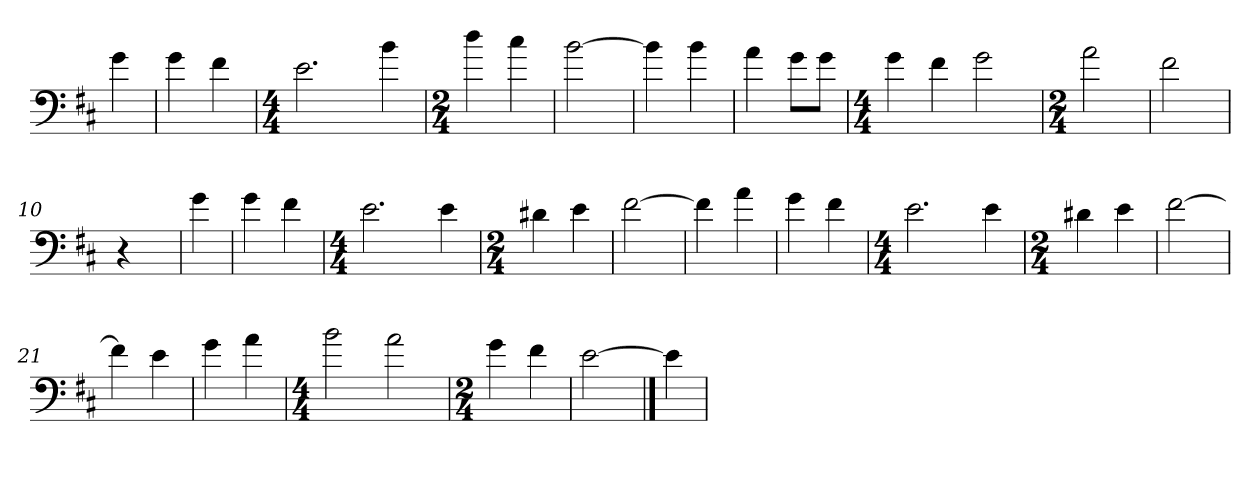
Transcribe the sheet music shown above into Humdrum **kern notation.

**kern
*part1
*staff1
*clefF4
*k[f#c#]
=
4g
=1
4g
4f#
=2
*M4/4
2.e
4b
=3
*M2/4
4dd
4cc#
=4
[2b
=5
4b]
4b
=6
4a
8g\L
8g\J
=7
*M4/4
4g
4f#
2g
=8
*M2/4
2a
=9
2f#
=10y
4r
=11
4g
=12
4g
4f#
=13
*M4/4
2.e
4e
=14
*M2/4
4d#X
4e
=15
[2f#
=16
4f#]
4a
=17
4g
4f#
=18
*M4/4
2.e
4e
=19
*M2/4
4d#X
4e
=20
[2f#
=21
4f#]
4e
=22
4g
4a
=23
*M4/4
2b
2a
=24
*M2/4
4g
4f#
=25
[2e
==26
4e]
=
*-
